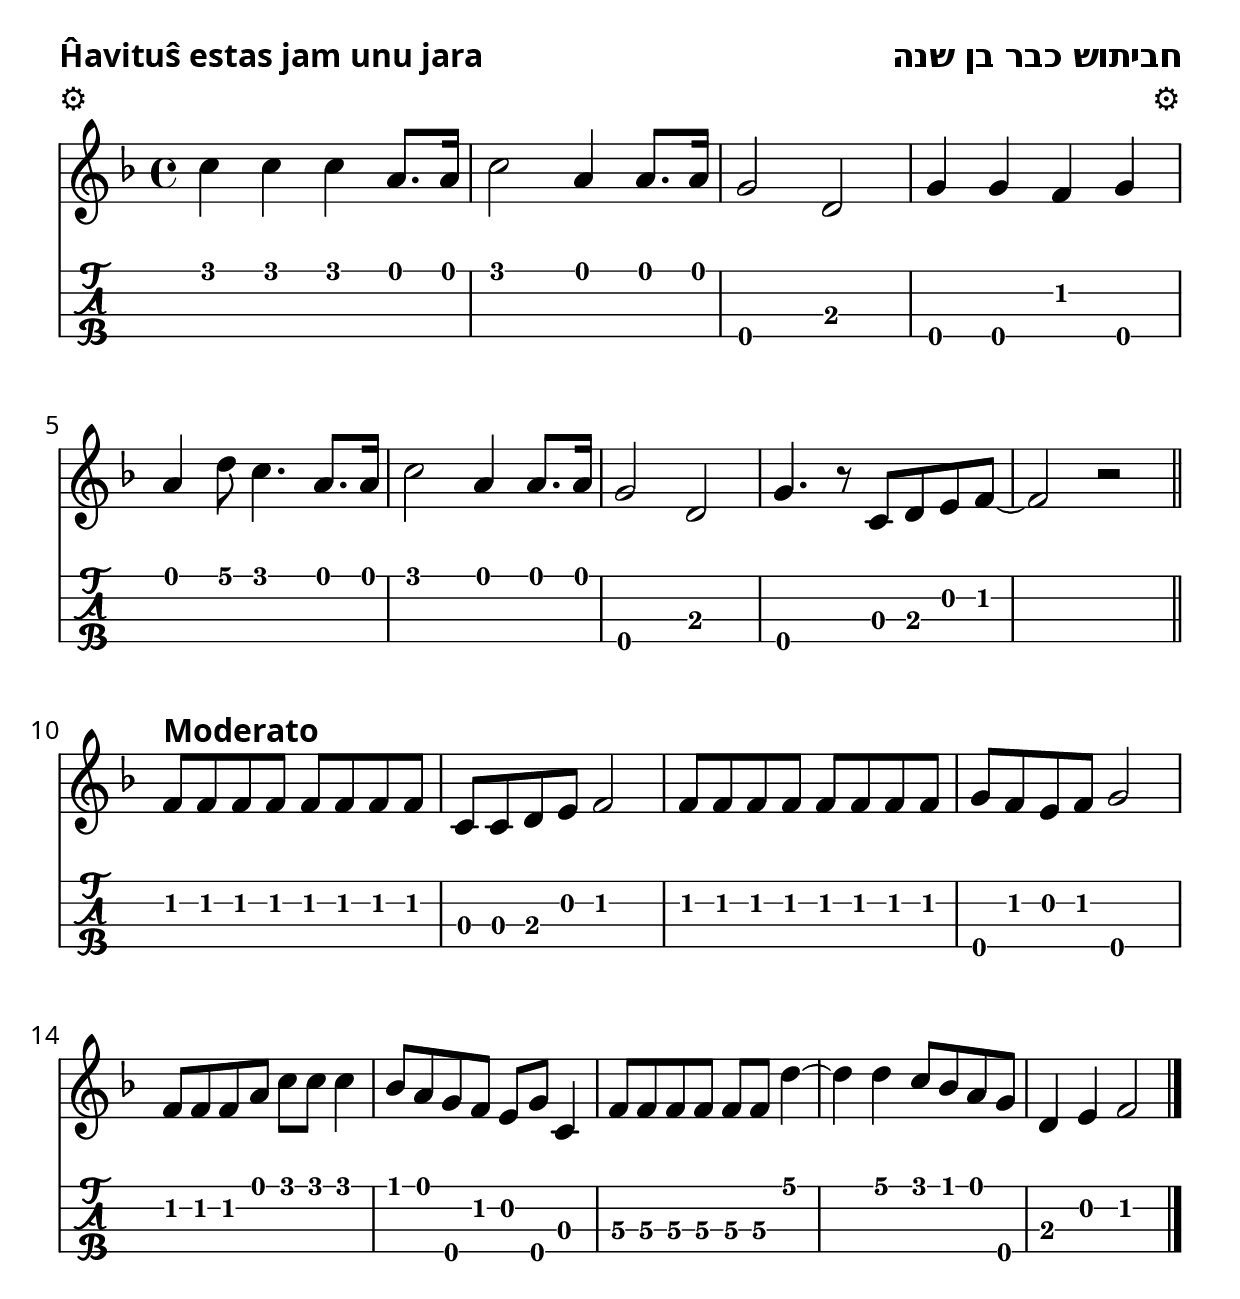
\include "../ĉiea.ly"

\header {
  titolo-xx     = ""
  titolo-he     = "חביתוש כבר בן שנה"
  titolo-eo     = "Ĥavituŝ estas jam unu jara"
  komponisto-xx = ""
  komponisto-he = "⚙"
  komponisto-eo = "⚙"
  ikono         = "🤖"
}

\include "../titolo.ly"

melodio = {
  \time 4/4
  \key f \major
  c'4 c' c' a8. a16   | 
  c'2 a4 a8. a16      | 
  g2\4 d              | 
  g4\4 g\4 f g\4      | 
  a d'8 c'4. a8. a16  | 
  c'2 a4 a8. a16      | 
  g2\4 d              | 
  g4.\4 r8 c8 d e f]~ | 
  f2 r                |
  \bar "||"
  \break
  \tempo "Moderato" 4 = 100
  f8 f f f f f f f      | 
  c c d e f2            | 
  f8 f f f f f f f      | 
  g\4 f e f g2\4        | 
  f8 f f a c' c' c'4    | 
  bes8 a g\4 f e g\4 c4 | 
  f8\3 f\3 f\3 f\3 f\3 f\3 d'4~     | 
  d' d' c'8 bes a g\4   | 
  d4 e f2               | 
  \bar "|."
}

\include "../muziko.ly"
